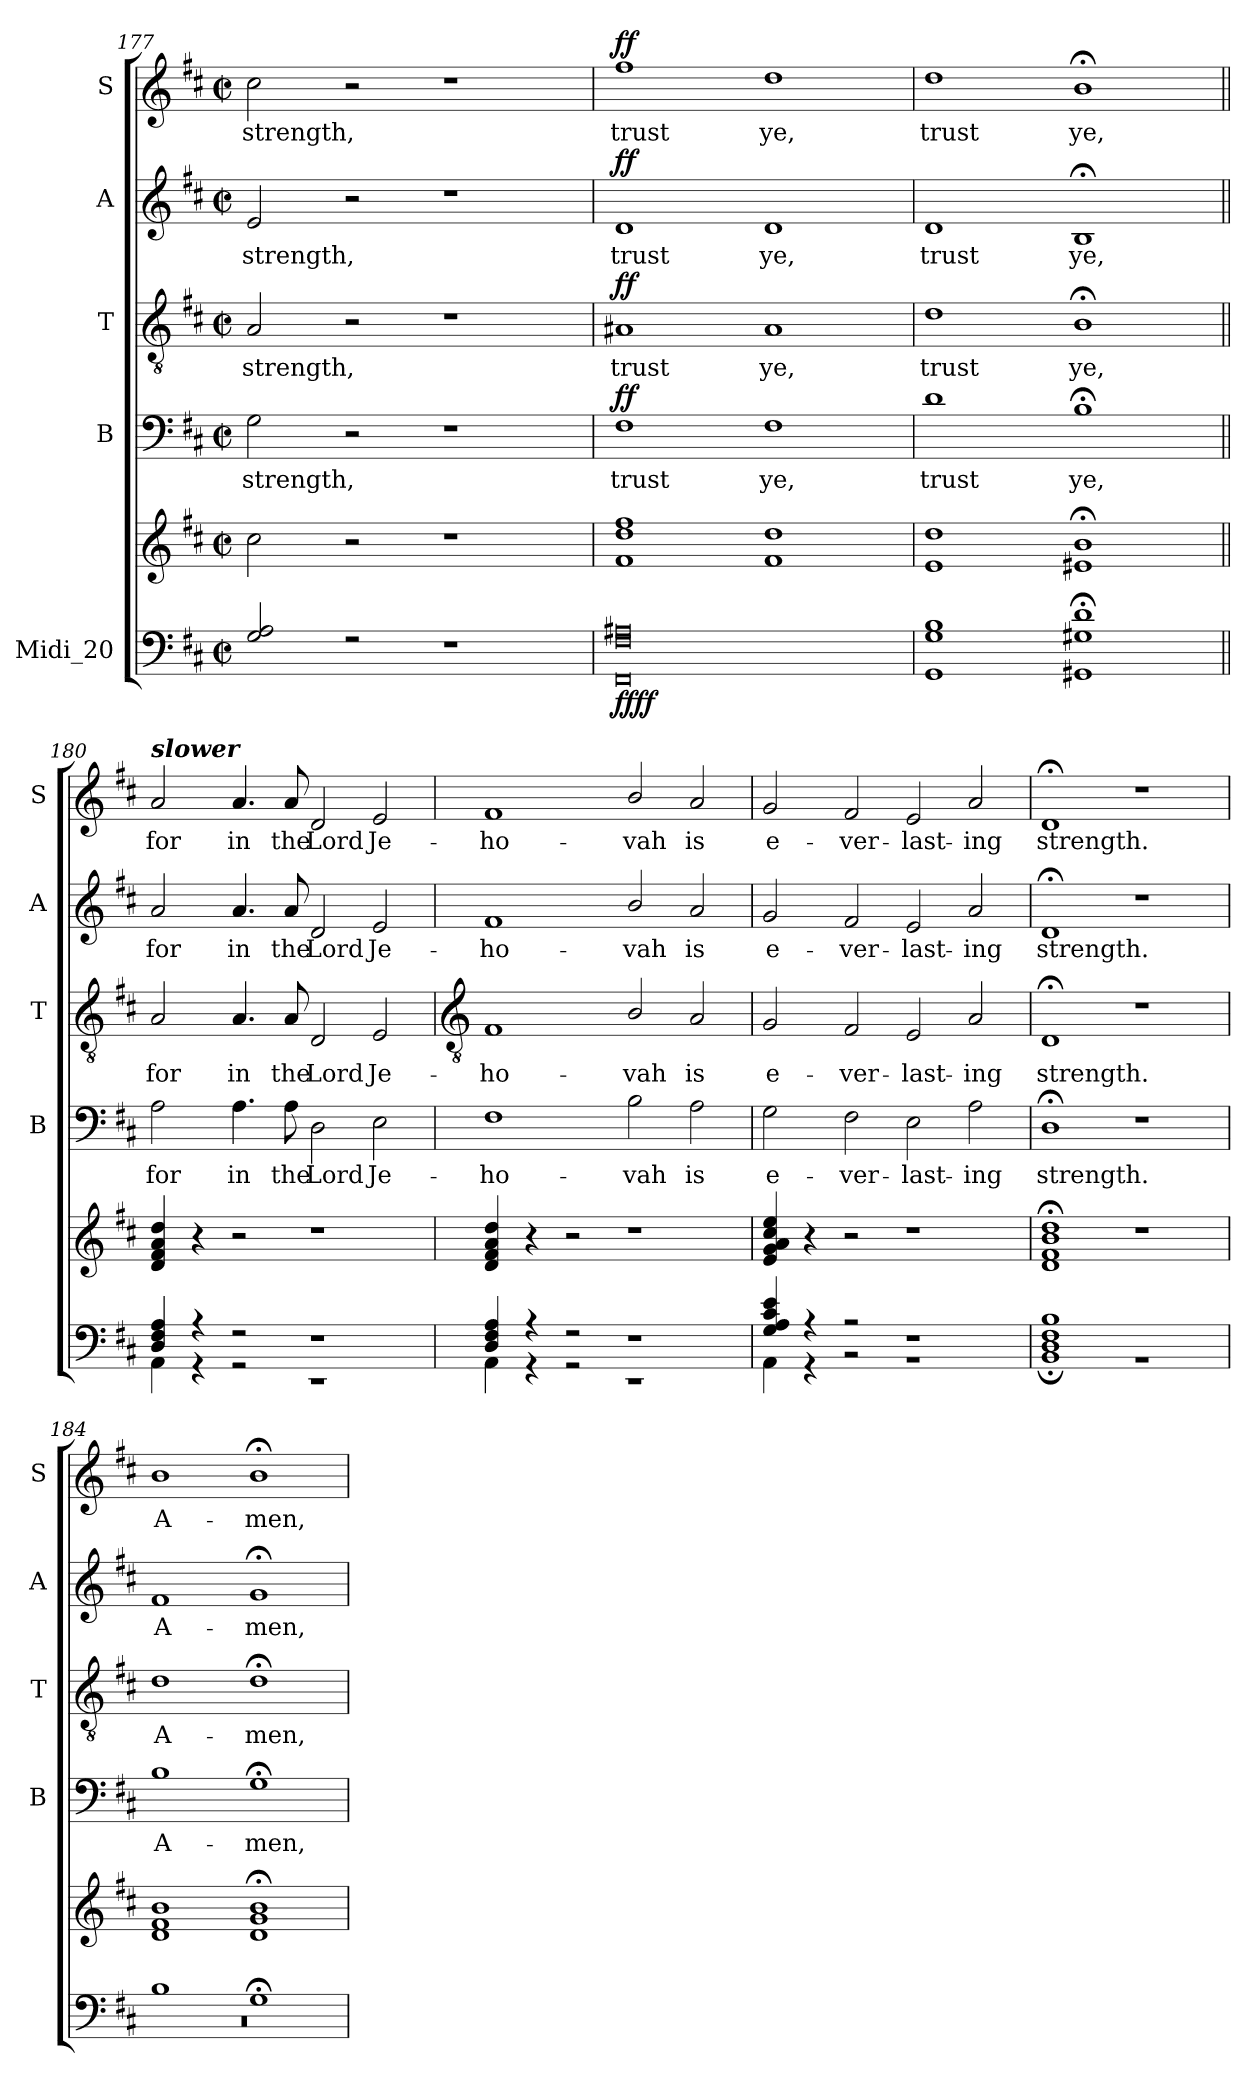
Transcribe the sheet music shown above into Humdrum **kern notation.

**kern	**kern	**dynam	**kern	**text	**dynam	**kern	**text	**dynam	**kern	**text	**dynam	**kern	**text	**dynam
*part5	*part5	*part5	*part4	*part4	*part4	*part3	*part3	*part3	*part2	*part2	*part2	*part1	*part1	*part1
*staff6	*staff5	*staff5/6	*staff4	*staff4	*staff4	*staff3	*staff3	*staff3	*staff2	*staff2	*staff2	*staff1	*staff1	*staff1
*I"Midi_20	*	*	*I"B	*	*	*I"T	*	*	*I"A	*	*	*I"S	*	*
*	*	*	*I'B	*	*	*I'T	*	*	*I'A	*	*	*I'S	*	*
*clefF4	*clefG2	*	*clefF4	*	*	*clefGv2	*	*	*clefG2	*	*	*clefG2	*	*
*k[f#c#]	*k[f#c#]	*	*k[f#c#]	*	*	*k[f#c#]	*	*	*k[f#c#]	*	*	*k[f#c#]	*	*
*D:	*D:	*	*D:	*	*	*D:	*	*	*D:	*	*	*D:	*	*
*M4/2	*M4/2	*	*M4/2	*	*	*M4/2	*	*	*M4/2	*	*	*M4/2	*	*
*met(c|)	*met(c|)	*	*met(c|)	*	*	*met(c|)	*	*	*met(c|)	*	*	*met(c|)	*	*
=177	=177	=177	=177	=177	=177	=177	=177	=177	=177	=177	=177	=177	=177	=177
*^	*	*	*	*	*	*	*	*	*	*	*	*	*	*
!	!	!	!	!	!LO:LY:b	!	!	!LO:LY:b	!	!	!LO:LY:b	!	!	!LO:LY:b	!
2G/ 2A/	0ryy	2cc#	.	2G	strength,	.	2A	strength,	.	2e	strength,	.	2cc#	strength,	.
2r	.	2r	.	2r	.	.	2r	.	.	2r	.	.	2r	.	.
1r	.	1r	.	1r	.	.	1r	.	.	1r	.	.	1r	.	.
=178	=178	=178	=178	=178	=178	=178	=178	=178	=178	=178	=178	=178	=178	=178	=178
!	!	!	!LO:DY:b=2	!	!LO:LY:b	!	!	!LO:LY:b	!	!	!LO:LY:b	!	!	!LO:LY:b	!
!	!	!	!LO:DY:n=1:b	!	!	!LO:DY:b	!	!	!LO:DY:b	!	!	!LO:DY:b	!	!	!LO:DY:b
0FF#/ 0F#/ 0A#X/	0ryy	1f# 1dd 1ff#	ff ff	1F#	trust	ff	1A#X	trust	ff	1d	trust	ff	1ff#	trust	ff
!	!	!	!	!	!LO:LY:b	!	!	!LO:LY:b	!	!	!LO:LY:b	!	!	!LO:LY:b	!
.	.	1f# 1dd	.	1F#	ye,	.	1A#	ye,	.	1d	ye,	.	1dd	ye,	.
=179	=179	=179	=179	=179	=179	=179	=179	=179	=179	=179	=179	=179	=179	=179	=179
!	!	!	!	!	!LO:LY:b	!	!	!LO:LY:b	!	!	!LO:LY:b	!	!	!LO:LY:b	!
1GG/ 1G/ 1B/	0ryy	1e 1dd	.	1d	trust	.	1d	trust	.	1d	trust	.	1dd	trust	.
!	!	!	!	!	!LO:LY:b	!	!	!LO:LY:b	!	!	!LO:LY:b	!	!	!LO:LY:b	!
1GG#X/; 1G#X/; 1d/;	.	1e#X;< 1b;<	.	1B;<	ye,	.	1B;<	ye,	.	1B;<	ye,	.	1b;<	ye,	.
=180||	=180||	=180||	=180||	=180||	=180||	=180||	=180||	=180||	=180||	=180||	=180||	=180||	=180||	=180||	=180||
*	*	*	*	*	*	*	*	*	*	*	*	*	*MM144	*	*
!	!	!	!	!	!	!	!	!	!	!	!	!	!LO:TX:a:Bi:t=slower	!	!
!	!	!	!	!	!LO:LY:b	!	!	!LO:LY:b	!	!	!LO:LY:b	!	!	!LO:LY:b	!
4D/ 4F#/ 4A/	4AA\	4d 4f# 4a 4dd	.	2A	for	.	2A	for	.	2a	for	.	2a	for	.
4r	4r	4r	.	.	.	.	.	.	.	.	.	.	.	.	.
!	!	!	!	!	!LO:LY:b	!	!	!LO:LY:b	!	!	!LO:LY:b	!	!	!LO:LY:b	!
2r	2r	2r	.	4.A	in	.	4.A	in	.	4.a	in	.	4.a	in	.
!	!	!	!	!	!LO:LY:b	!	!	!LO:LY:b	!	!	!LO:LY:b	!	!	!LO:LY:b	!
.	.	.	.	8A	the	.	8A	the	.	8a	the	.	8a	the	.
!	!	!	!	!	!LO:LY:b	!	!	!LO:LY:b	!	!	!LO:LY:b	!	!	!LO:LY:b	!
1r	1r	1r	.	2D	Lord	.	2D	Lord	.	2d	Lord	.	2d	Lord	.
!	!	!	!	!	!LO:LY:b	!	!	!LO:LY:b	!	!	!LO:LY:b	!	!	!LO:LY:b	!
.	.	.	.	2E	Je-	.	2E	Je-	.	2e	Je-	.	2e	Je-	.
!!LO:LB:g=z
=181	=181	=181	=181	=181	=181	=181	=181	=181	=181	=181	=181	=181	=181	=181	=181
*	*	*	*	*	*	*	*clefGv2	*	*	*	*	*	*	*	*
!	!	!	!	!	!LO:LY:b	!	!	!LO:LY:b	!	!	!LO:LY:b	!	!	!LO:LY:b	!
4D/ 4F#/ 4A/	4AA\	4d 4f# 4a 4dd	.	1F#	-ho-	.	1F#	-ho-	.	1f#	-ho-	.	1f#	-ho-	.
4r	4r	4r	.	.	.	.	.	.	.	.	.	.	.	.	.
2r	2r	2r	.	.	.	.	.	.	.	.	.	.	.	.	.
!	!	!	!	!	!LO:LY:b	!	!	!LO:LY:b	!	!	!LO:LY:b	!	!	!LO:LY:b	!
1r	1r	1r	.	2B\	-vah	.	2B/	-vah	.	2b/	-vah	.	2b/	-vah	.
!	!	!	!	!	!LO:LY:b	!	!	!LO:LY:b	!	!	!LO:LY:b	!	!	!LO:LY:b	!
.	.	.	.	2A	is	.	2A	is	.	2a	is	.	2a	is	.
=182	=182	=182	=182	=182	=182	=182	=182	=182	=182	=182	=182	=182	=182	=182	=182
!	!	!	!	!	!LO:LY:b	!	!	!LO:LY:b	!	!	!LO:LY:b	!	!	!LO:LY:b	!
4G/ 4A/ 4c#/ 4e/	4AA\	4e 4g 4a 4cc# 4ee	.	2G	e-	.	2G	e-	.	2g	e-	.	2g	e-	.
4r	4r	4r	.	.	.	.	.	.	.	.	.	.	.	.	.
!	!	!	!	!	!LO:LY:b	!	!	!LO:LY:b	!	!	!LO:LY:b	!	!	!LO:LY:b	!
2r	2r	2r	.	2F#	-ver-	.	2F#	-ver-	.	2f#	-ver-	.	2f#	-ver-	.
!	!	!	!	!	!LO:LY:b	!	!	!LO:LY:b	!	!	!LO:LY:b	!	!	!LO:LY:b	!
1r	1r	1r	.	2E	-last-	.	2E	-last-	.	2e	-last-	.	2e	-last-	.
!	!	!	!	!	!LO:LY:b	!	!	!LO:LY:b	!	!	!LO:LY:b	!	!	!LO:LY:b	!
.	.	.	.	2A	-ing	.	2A	-ing	.	2a	-ing	.	2a	-ing	.
=183	=183	=183	=183	=183	=183	=183	=183	=183	=183	=183	=183	=183	=183	=183	=183
!	!	!	!	!	!LO:LY:b	!	!	!LO:LY:b	!	!	!LO:LY:b	!	!	!LO:LY:b	!
0ryy	1BB\; 1D\; 1F#\; 1B\;	1d;< 1f#;< 1b;< 1dd;<	.	1D;<	strength.	.	1D;<	strength.	.	1d;<	strength.	.	1d;<	strength.	.
.	1r	1r	.	1r	.	.	1r	.	.	1r	.	.	1r	.	.
=184	=184	=184	=184	=184	=184	=184	=184	=184	=184	=184	=184	=184	=184	=184	=184
!	!	!	!	!	!LO:LY:b	!	!	!LO:LY:b	!	!	!LO:LY:b	!	!	!LO:LY:b	!
1B/	0r	1d 1f# 1b	.	1B	A-	.	1d	A-	.	1f#	A-	.	1b	A-	.
!	!	!	!	!	!LO:LY:b	!	!	!LO:LY:b	!	!	!LO:LY:b	!	!	!LO:LY:b	!
1G;/	.	1d;< 1g;< 1b;<	.	1G;<	-men,	.	1d;<	-men,	.	1g;<	-men,	.	1b;<	-men,	.
*v	*v	*	*	*	*	*	*	*	*	*	*	*	*	*	*
=	=	=	=	=	=	=	=	=	=	=	=	=	=	=
*-	*-	*-	*-	*-	*-	*-	*-	*-	*-	*-	*-	*-	*-	*-
